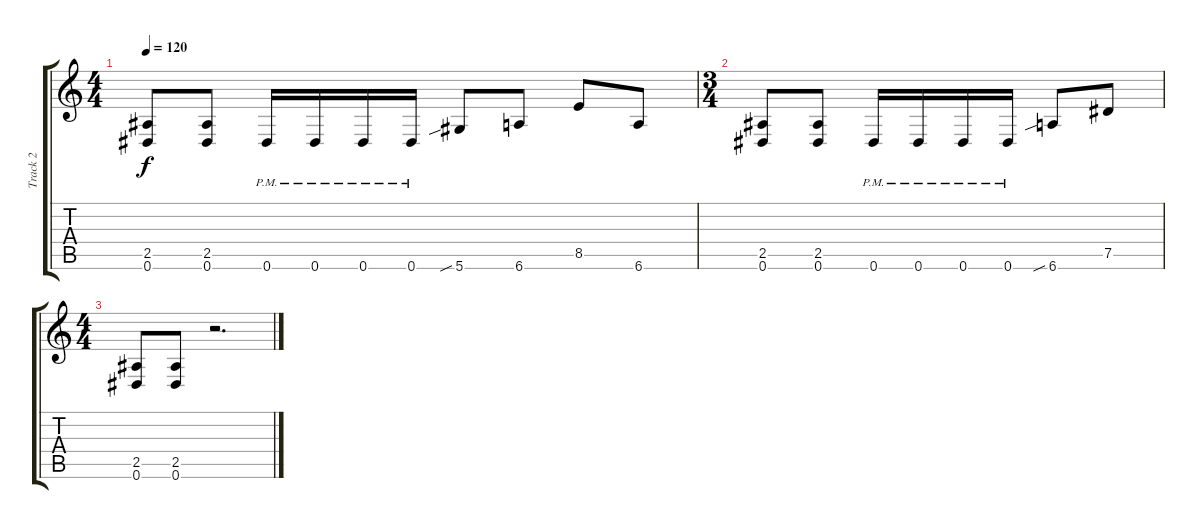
\track ("Track 2" "Track 2") {instrument distortionguitar}
\staff {score tabs}
\tuning (Eb4 Bb3 Gb3 Db3 Ab2 Eb2) {hide}
\ts (4 4)
\tempo 120
\clef g2
\ks c
(2.5 0.6).8{dy f} (2.5 0.6).8 0.6{pm}.16 0.6{pm}.16 0.6{pm}.16 0.6{pm}.16 5.6{sib}.8 6.6.8 8.5.8 6.6.8 |
\ts (3 4)
(2.5 0.6).8 (2.5 0.6).8 0.6{pm}.16 0.6{pm}.16 0.6{pm}.16 0.6{pm}.16 6.6{sib}.8 7.5.8 |
\ts (4 4)
(2.5 0.6).8 (2.5 0.6).8 r.2{d}
